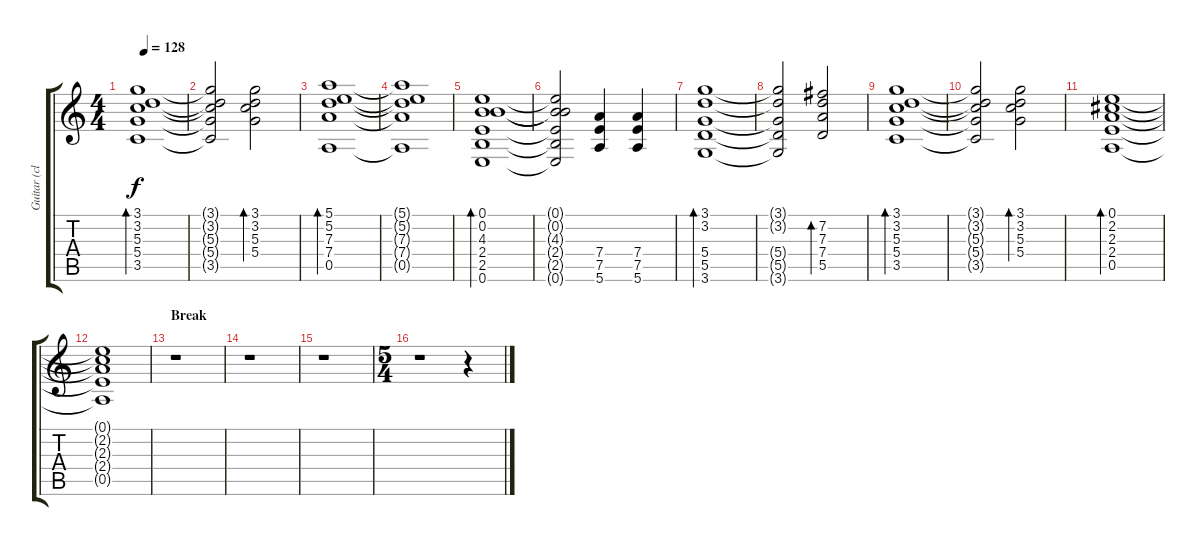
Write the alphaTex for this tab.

\track ("Guitar (clean)" "Guitar (cl") {instrument electricguitarclean}
\staff {score tabs}
\tuning (E4 B3 G3 D3 A2 E2) {hide}
\ts (4 4)
\tempo 128
\clef g2
\ks c
(3.1 3.2 5.3 5.4 3.5).1{bd 120 dy f} |
(3.1{t} 3.2{t} 5.3{t} 5.4{t} 3.5{t}).2 (3.1 3.2 5.3 5.4).2{bd 120} |
(5.1 5.2 7.3 7.4 0.5).1{bd 120} |
(5.1{t} 5.2{t} 7.3{t} 7.4{t} 0.5{t}).1 |
(0.1 0.2 4.3 2.4 2.5 0.6).1{bd 120} |
(0.1{t} 0.2{t} 4.3{t} 2.4{t} 2.5{t} 0.6{t}).2 (7.4 7.5 5.6).4 (7.4 7.5 5.6).4 |
(3.1 3.2 5.4 5.5 3.6).1{bd 120} |
(3.1{t} 3.2{t} 5.4{t} 5.5{t} 3.6{t}).2 (7.2 7.3 7.4 5.5).2{bd 120} |
(3.1 3.2 5.3 5.4 3.5).1{bd 120} |
(3.1{t} 3.2{t} 5.3{t} 5.4{t} 3.5{t}).2 (3.1 3.2 5.3 5.4).2{bd 120} |
(0.1 2.2 2.3 2.4 0.5).1{bd 120} |
(0.1{t} 2.2{t} 2.3{t} 2.4{t} 0.5{t}).1 |
\section ("" "Break")
r.1 |
r.1 |
r.1 |
\ts (5 4)
r.1 r.4
